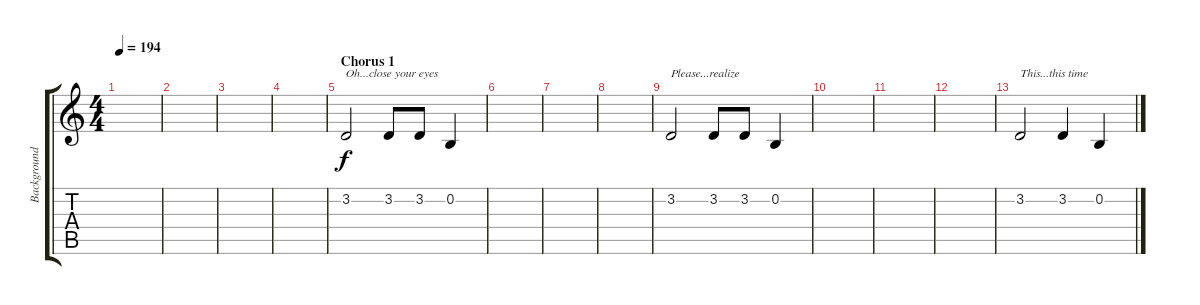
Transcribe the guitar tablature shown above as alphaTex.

\track ("Background Vocals" "Background") {instrument clarinet}
\staff {score tabs}
\tuning (E4 B3 G3 D3 A2 E2) {hide}
\ts (4 4)
\tempo 194
\clef g2
\ks c
|
|
|
|
\section ("" "Chorus 1")
3.2.2{txt "Oh...close your eyes"} 3.2.8 3.2.8 0.2.4 |
|
|
|
3.2.2{txt "Please...realize"} 3.2.8 3.2.8 0.2.4 |
|
|
|
3.2.2{txt "This...this time"} 3.2.4 0.2.4
